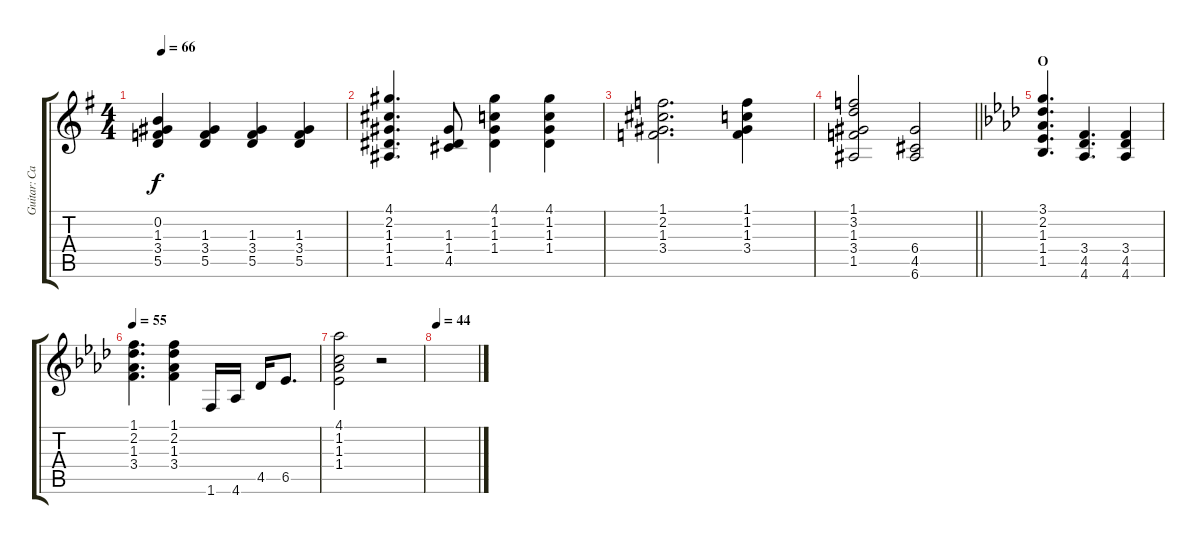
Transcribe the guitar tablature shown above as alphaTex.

\track ("Guitar: Caleb Quaye" "Guitar: Ca") {instrument acousticguitarsteel}
\staff {score tabs}
\tuning (E4 B3 G3 D3 A2 E2) {hide}
\ts (4 4)
\tempo 66
\clef g2
\ks g
(0.2 1.3 3.4 5.5).4{dy f} (1.3 3.4 5.5).4 (1.3 3.4 5.5).4 (1.3 3.4 5.5).4 |
(4.1 2.2 1.3 1.4 1.5).4{d} (1.3 1.4 4.5).8 (4.1 1.2 1.3 1.4).4 (4.1 1.2 1.3 1.4).4 |
(1.1 2.2 1.3 3.4).2{d} (1.1 1.2 1.3 3.4).4 |
\barLineRight lightlight
(1.1 3.2 1.3 3.4 1.5).2 (6.4 4.5 6.6).2 |
\section ("" "O")
\ks ab
(3.1 2.2 1.3 1.4 1.5).4{d} (3.4 4.5 4.6).4{d} (3.4 4.5 4.6).4 |
\tempo 55
(1.1 2.2 1.3 3.4).4{d} (1.1 2.2 1.3 3.4).4 1.6.16 4.6.16 4.5.16 6.5.8{d} |
(4.1 1.2 1.3 1.4).2 r.2 |
\tempo 44
